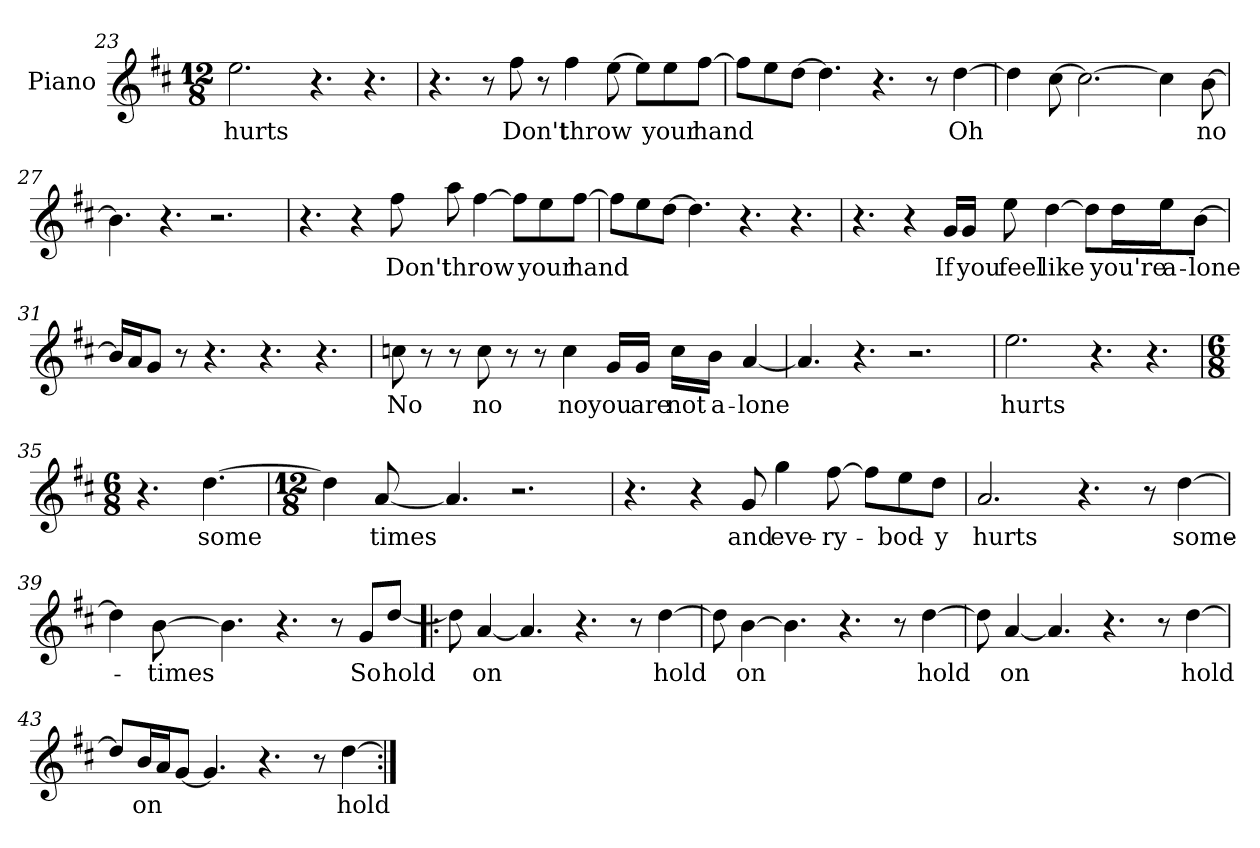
**kern	**text
*part1	*part1
*staff1	*staff1
*I"Piano	*
*I'Pno	*
*clefG2	*
*k[f#c#]	*
*D:	*
*M12/8	*
=23	=23
2.ee\	-hurts
4.r	.
4.r	.
=24	=24
4.r	.
8r	.
8ff#\	-Don't
8r	.
4ff#\	-throw
[8ee\	.
8ee\L]	.
8ee\	-your
[8ff#\J	-hand
!!LO:LB:g=z
=25	=25
8ff#\L]	.
8ee\	.
[8dd\J	.
4.dd\]	.
4.r	.
8r	.
[4dd\	-Oh
=26	=26
4dd\]	.
[8cc#\	.
2.cc#\_	.
4cc#\]	.
[8b\	-no
=27	=27
4.b\]	.
4.r	.
2.r	.
=28	=28
4.r	.
4r	.
8ff#\	-Don't
8aa\	-throw
[4ff#\	.
8ff#\L]	.
8ee\	-your
[8ff#\J	-hand
!!LO:LB:g=z
=29	=29
8ff#\L]	.
8ee\	.
[8dd\J	.
4.dd\]	.
4.r	.
4.r	.
=30	=30
4.r	.
4r	.
16g/L	-If
16g/J	-you
8ee\	-feel
[4dd\	-like
8dd\L]	.
16dd\	-you're
16ee\	-a-
[8b\J	-lone
=31	=31
16b\L]	.
16a/	.
8g/J	.
8r	.
4.r	.
4.r	.
4.r	.
=32	=32
8ccn\	-No
8r	.
8r	.
8cc\	-no
8r	.
8r	.
4cc\	-no
16g/L	-you
16g/J	-are
16cc\L	-not
16b\J	-a-
[4a/	-lone
!!LO:LB:g=z
=33	=33
4.a/]	.
4.r	.
2.r	.
=34	=34
2.ee\	-hurts
4.r	.
4.r	.
=35	=35
*M6/8	*
4.r	.
[4.dd\	-some
=36	=36
*M12/8	*
4dd\]	.
[8a/	-times
4.a/]	.
2.r	.
!!LO:LB:g=z
=37	=37
4.r	.
4r	.
8g/	-and
4gg\	-eve-
[8ff#\	-ry-
8ff#\L]	.
8ee\	-bod-
8dd\J	-y
=38	=38
2.a/	-hurts
4.r	.
8r	.
[4dd\	-some-
=39	=39
4dd\]	.
[8b\	-times
4.b\]	.
4.r	.
8r	.
8g/L	-So
[8dd\J	-hold
=40!|:	=40!|:
8dd\]	.
[4a/	-on
4.a/]	.
4.r	.
8r	.
[4dd\	-hold
!!LO:LB:g=z
=41	=41
8dd\]	.
[4b\	-on
4.b\]	.
4.r	.
8r	.
[4dd\	-hold
=42	=42
8dd\]	.
[4a/	-on
4.a/]	.
4.r	.
8r	.
[4dd\	-hold
=43	=43
8dd\L]	.
16b\	-on
16a/	.
[8g/J	.
4.g/]	.
4.r	.
8r	.
[4dd\	-hold
=:|!	=:|!
*-	*-
